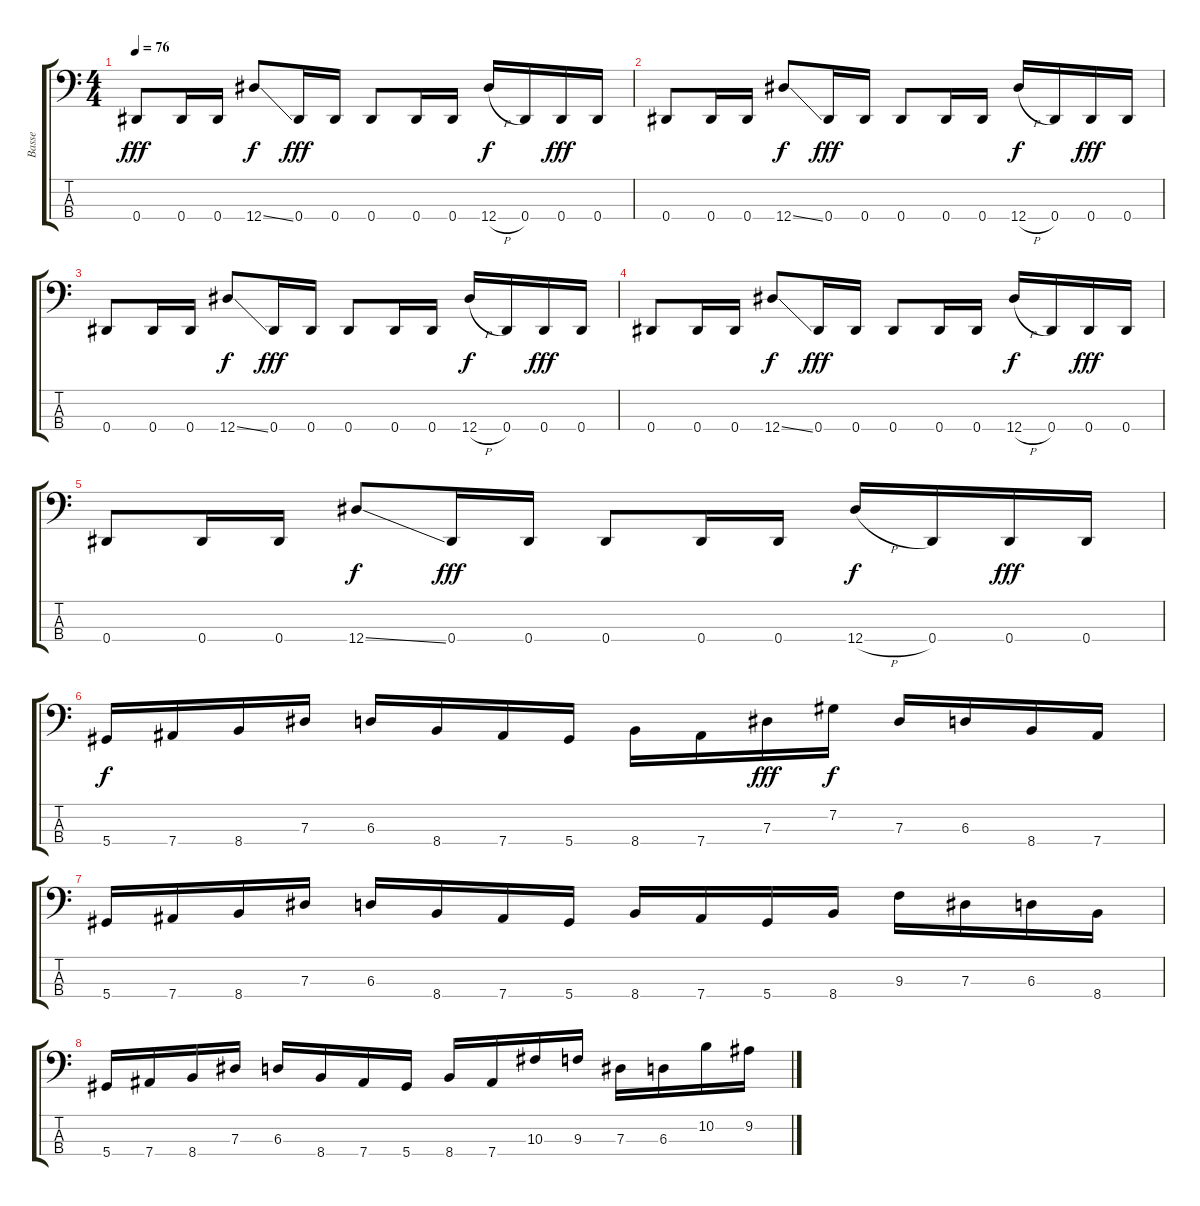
\track ("Basse" "Basse") {instrument electricbasspick}
\staff {score tabs}
\tuning (Gb2 Db2 Ab1 Eb1) {hide}
\ts (4 4)
\tempo 76
\clef f4
\ks c
0.4.8{dy fff} 0.4.16 0.4.16 12.4{ss}.8{dy f} 0.4.16{dy fff} 0.4.16 0.4.8 0.4.16 0.4.16 12.4{h}.16{dy f} 0.4.16 0.4.16{dy fff} 0.4.16 |
0.4.8 0.4.16 0.4.16 12.4{ss}.8{dy f} 0.4.16{dy fff} 0.4.16 0.4.8 0.4.16 0.4.16 12.4{h}.16{dy f} 0.4.16 0.4.16{dy fff} 0.4.16 |
0.4.8 0.4.16 0.4.16 12.4{ss}.8{dy f} 0.4.16{dy fff} 0.4.16 0.4.8 0.4.16 0.4.16 12.4{h}.16{dy f} 0.4.16 0.4.16{dy fff} 0.4.16 |
0.4.8 0.4.16 0.4.16 12.4{ss}.8{dy f} 0.4.16{dy fff} 0.4.16 0.4.8 0.4.16 0.4.16 12.4{h}.16{dy f} 0.4.16 0.4.16{dy fff} 0.4.16 |
0.4.8 0.4.16 0.4.16 12.4{ss}.8{dy f} 0.4.16{dy fff} 0.4.16 0.4.8 0.4.16 0.4.16 12.4{h}.16{dy f} 0.4.16 0.4.16{dy fff} 0.4.16 |
5.4.16{dy f} 7.4.16 8.4.16 7.3.16 6.3.16 8.4.16 7.4.16 5.4.16 8.4.16 7.4.16 7.3.16{dy fff} 7.2.16{dy f} 7.3.16 6.3.16 8.4.16 7.4.16 |
5.4.16 7.4.16 8.4.16 7.3.16 6.3.16 8.4.16 7.4.16 5.4.16 8.4.16 7.4.16 5.4.16 8.4.16 9.3.16 7.3.16 6.3.16 8.4.16 |
5.4.16 7.4.16 8.4.16 7.3.16 6.3.16 8.4.16 7.4.16 5.4.16 8.4.16 7.4.16 10.3.16 9.3.16 7.3.16 6.3.16 10.2.16 9.2.16
